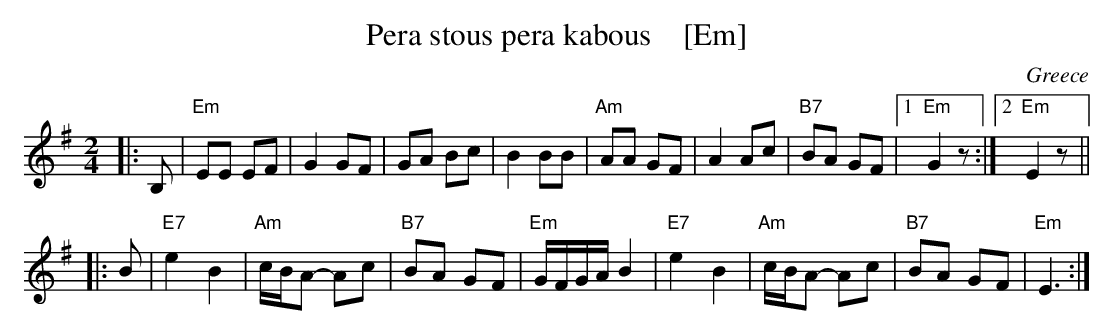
X:1
T: Pera stous pera kabous    [Em]
O: Greece
M: 2/4
L: 1/8
K: Em
|: B, |\
"Em"EE EF | G2 GF | GA Bc | B2 BB |\
"Am"AA GF | A2 Ac | "B7"BA GF |1 "Em"G2 z :|2 "Em"E2 z ||
|: B |\
"E7"e2 B2 | "Am"c/B/A- Ac | "B7"BA  GF | "Em"G/F/G/A/ B2 |\
"E7"e2 B2 | "Am"c/B/A- Ac | "B7"BA  GF | "Em"E3 :|
